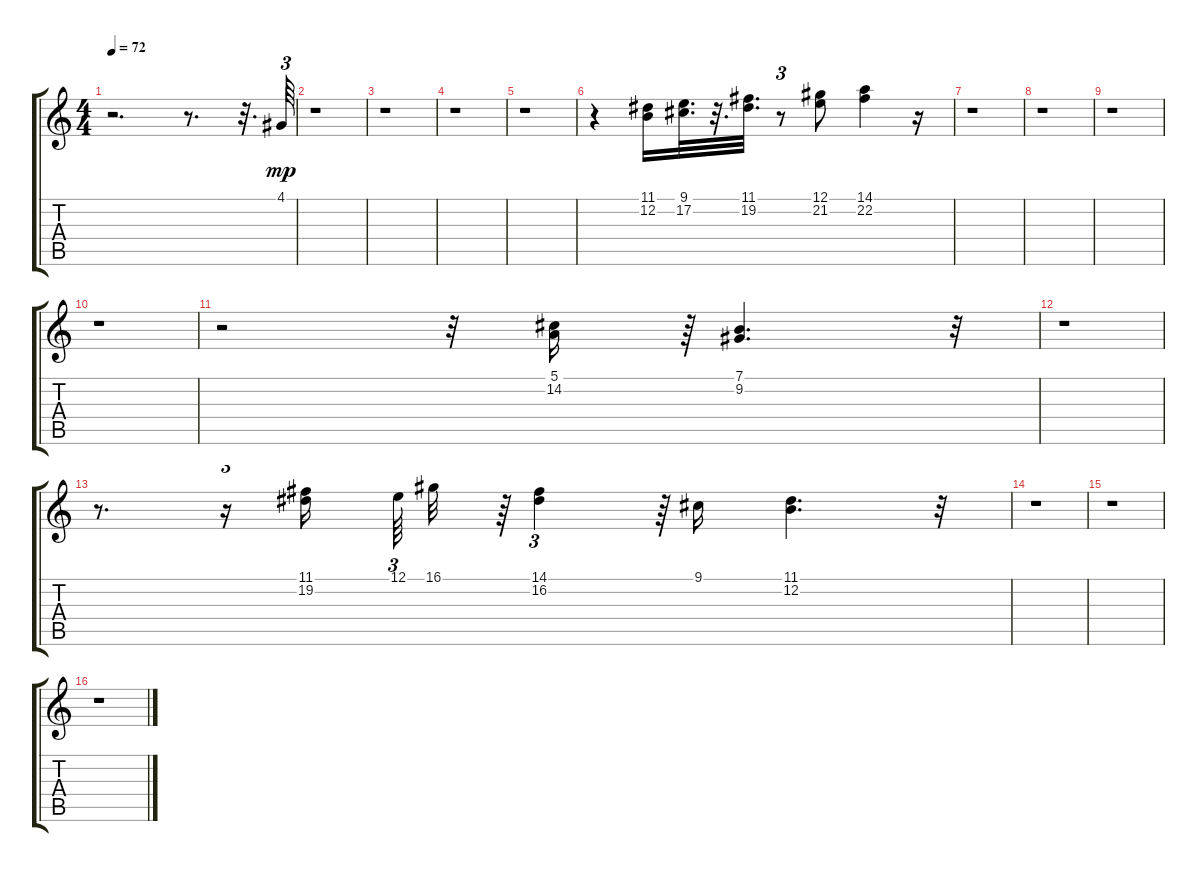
\track "" {instrument flute}
\staff {score tabs}
\tuning (E4 B3 G3 D3 A2 E2) {hide}
\ts (4 4)
\tempo 72
\clef g2
\ks c
r.2{d dy mp} r.8{d} r.32{d} 4.1.64{tu (3 2)} |
r.1 |
r.1 |
r.1 |
r.1 |
r.4 (11.1 12.2).16 (9.1 17.2).32{d} r.32{d} (11.1 19.2).32{d} r.8{tu (3 2)} (12.1 21.2).8 (14.1 22.2).4 r.16 |
r.1 |
r.1 |
r.1 |
r.1 |
r.2 r.32 (5.1 14.2).16 r.64{tu (3 2)} (7.1 9.2).4{d} r.32{tu (3 2)} |
r.1 |
r.8{d} r.16{tu (3 2)} (11.1 19.2).16 12.1.64{tu (3 2)} 16.1.32 r.64{tu (3 2)} (14.1 16.2).4{tu (3 2)} r.64{tu (3 2)} 9.1.16 (11.1 12.2).4{d} r.32 |
r.1 |
r.1 |
r.1
